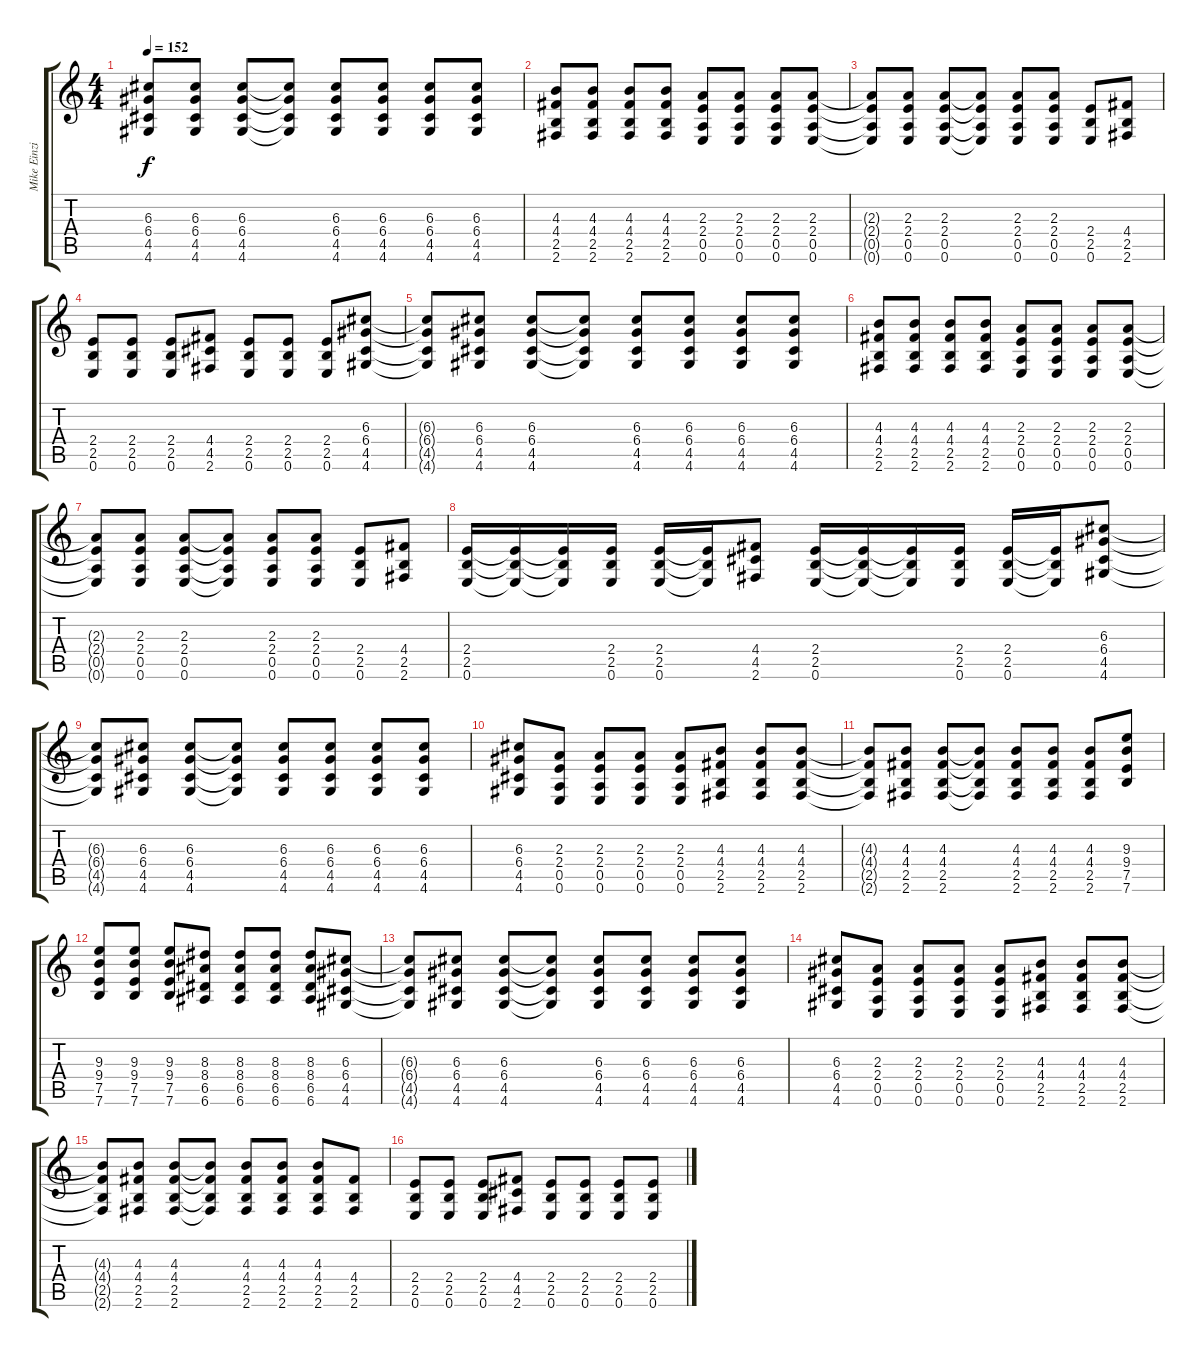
\track ("Mike Einziger" "Mike Einzi") {instrument distortionguitar}
\staff {score tabs}
\tuning (E4 B3 G3 D3 A2 E2) {hide}
\ts (4 4)
\tempo 152
\clef g2
\ks c
(6.3{t} 6.4{t} 4.5{t} 4.6{t}).8{dy f} (6.3 6.4 4.5 4.6).8 (6.3 6.4 4.5 4.6).8 (6.3{t} 6.4{t} 4.5{t} 4.6{t}).8 (6.3 6.4 4.5 4.6).8 (6.3 6.4 4.5 4.6).8 (6.3 6.4 4.5 4.6).8 (6.3 6.4 4.5 4.6).8 |
(4.3 4.4 2.5 2.6).8 (4.3 4.4 2.5 2.6).8 (4.3 4.4 2.5 2.6).8 (4.3 4.4 2.5 2.6).8 (2.3 2.4 0.5 0.6).8 (2.3 2.4 0.5 0.6).8 (2.3 2.4 0.5 0.6).8 (2.3 2.4 0.5 0.6).8 |
(2.3{t} 2.4{t} 0.5{t} 0.6{t}).8 (2.3 2.4 0.5 0.6).8 (2.3 2.4 0.5 0.6).8 (2.3{t} 2.4{t} 0.5{t} 0.6{t}).8 (2.3 2.4 0.5 0.6).8 (2.3 2.4 0.5 0.6).8 (2.4 2.5 0.6).8 (4.4 2.5 2.6).8 |
(2.4 2.5 0.6).8 (2.4 2.5 0.6).8 (2.4 2.5 0.6).8 (4.4 4.5 2.6).8 (2.4 2.5 0.6).8 (2.4 2.5 0.6).8 (2.4 2.5 0.6).8 (6.3 6.4 4.5 4.6).8 |
(6.3{t} 6.4{t} 4.5{t} 4.6{t}).8 (6.3 6.4 4.5 4.6).8 (6.3 6.4 4.5 4.6).8 (6.3{t} 6.4{t} 4.5{t} 4.6{t}).8 (6.3 6.4 4.5 4.6).8 (6.3 6.4 4.5 4.6).8 (6.3 6.4 4.5 4.6).8 (6.3 6.4 4.5 4.6).8 |
(4.3 4.4 2.5 2.6).8 (4.3 4.4 2.5 2.6).8 (4.3 4.4 2.5 2.6).8 (4.3 4.4 2.5 2.6).8 (2.3 2.4 0.5 0.6).8 (2.3 2.4 0.5 0.6).8 (2.3 2.4 0.5 0.6).8 (2.3 2.4 0.5 0.6).8 |
(2.3{t} 2.4{t} 0.5{t} 0.6{t}).8 (2.3 2.4 0.5 0.6).8 (2.3 2.4 0.5 0.6).8 (2.3{t} 2.4{t} 0.5{t} 0.6{t}).8 (2.3 2.4 0.5 0.6).8 (2.3 2.4 0.5 0.6).8 (2.4 2.5 0.6).8 (4.4 2.5 2.6).8 |
(2.4 2.5 0.6).16 (2.4{t} 2.5{t} 0.6{t}).16 (2.4{t} 2.5{t} 0.6{t}).16 (2.4 2.5 0.6).16 (2.4 2.5 0.6).16 (2.4{t} 2.5{t} 0.6{t}).16 (4.4 4.5 2.6).8 (2.4 2.5 0.6).16 (2.4{t} 2.5{t} 0.6{t}).16 (2.4{t} 2.5{t} 0.6{t}).16 (2.4 2.5 0.6).16 (2.4 2.5 0.6).16 (2.4{t} 2.5{t} 0.6{t}).16 (6.3 6.4 4.5 4.6).8 |
(6.3{t} 6.4{t} 4.5{t} 4.6{t}).8 (6.3 6.4 4.5 4.6).8 (6.3 6.4 4.5 4.6).8 (6.3{t} 6.4{t} 4.5{t} 4.6{t}).8 (6.3 6.4 4.5 4.6).8 (6.3 6.4 4.5 4.6).8 (6.3 6.4 4.5 4.6).8 (6.3 6.4 4.5 4.6).8 |
(6.3 6.4 4.5 4.6).8 (2.3 2.4 0.5 0.6).8 (2.3 2.4 0.5 0.6).8 (2.3 2.4 0.5 0.6).8 (2.3 2.4 0.5 0.6).8 (4.3 4.4 2.5 2.6).8 (4.3 4.4 2.5 2.6).8 (4.3 4.4 2.5 2.6).8 |
(4.3{t} 4.4{t} 2.5{t} 2.6{t}).8 (4.3 4.4 2.5 2.6).8 (4.3 4.4 2.5 2.6).8 (4.3{t} 4.4{t} 2.5{t} 2.6{t}).8 (4.3 4.4 2.5 2.6).8 (4.3 4.4 2.5 2.6).8 (4.3 4.4 2.5 2.6).8 (9.3 9.4 7.5 7.6).8 |
(9.3 9.4 7.5 7.6).8 (9.3 9.4 7.5 7.6).8 (9.3 9.4 7.5 7.6).8 (8.3 8.4 6.5 6.6).8 (8.3 8.4 6.5 6.6).8 (8.3 8.4 6.5 6.6).8 (8.3 8.4 6.5 6.6).8 (6.3 6.4 4.5 4.6).8 |
(6.3{t} 6.4{t} 4.5{t} 4.6{t}).8 (6.3 6.4 4.5 4.6).8 (6.3 6.4 4.5 4.6).8 (6.3{t} 6.4{t} 4.5{t} 4.6{t}).8 (6.3 6.4 4.5 4.6).8 (6.3 6.4 4.5 4.6).8 (6.3 6.4 4.5 4.6).8 (6.3 6.4 4.5 4.6).8 |
(6.3 6.4 4.5 4.6).8 (2.3 2.4 0.5 0.6).8 (2.3 2.4 0.5 0.6).8 (2.3 2.4 0.5 0.6).8 (2.3 2.4 0.5 0.6).8 (4.3 4.4 2.5 2.6).8 (4.3 4.4 2.5 2.6).8 (4.3 4.4 2.5 2.6).8 |
(4.3{t} 4.4{t} 2.5{t} 2.6{t}).8 (4.3 4.4 2.5 2.6).8 (4.3 4.4 2.5 2.6).8 (4.3{t} 4.4{t} 2.5{t} 2.6{t}).8 (4.3 4.4 2.5 2.6).8 (4.3 4.4 2.5 2.6).8 (4.3 4.4 2.5 2.6).8 (4.4 2.5 2.6).8 |
(2.4 2.5 0.6).8 (2.4 2.5 0.6).8 (2.4 2.5 0.6).8 (4.4 4.5 2.6).8 (2.4 2.5 0.6).8 (2.4 2.5 0.6).8 (2.4 2.5 0.6).8 (2.4 2.5 0.6).8
